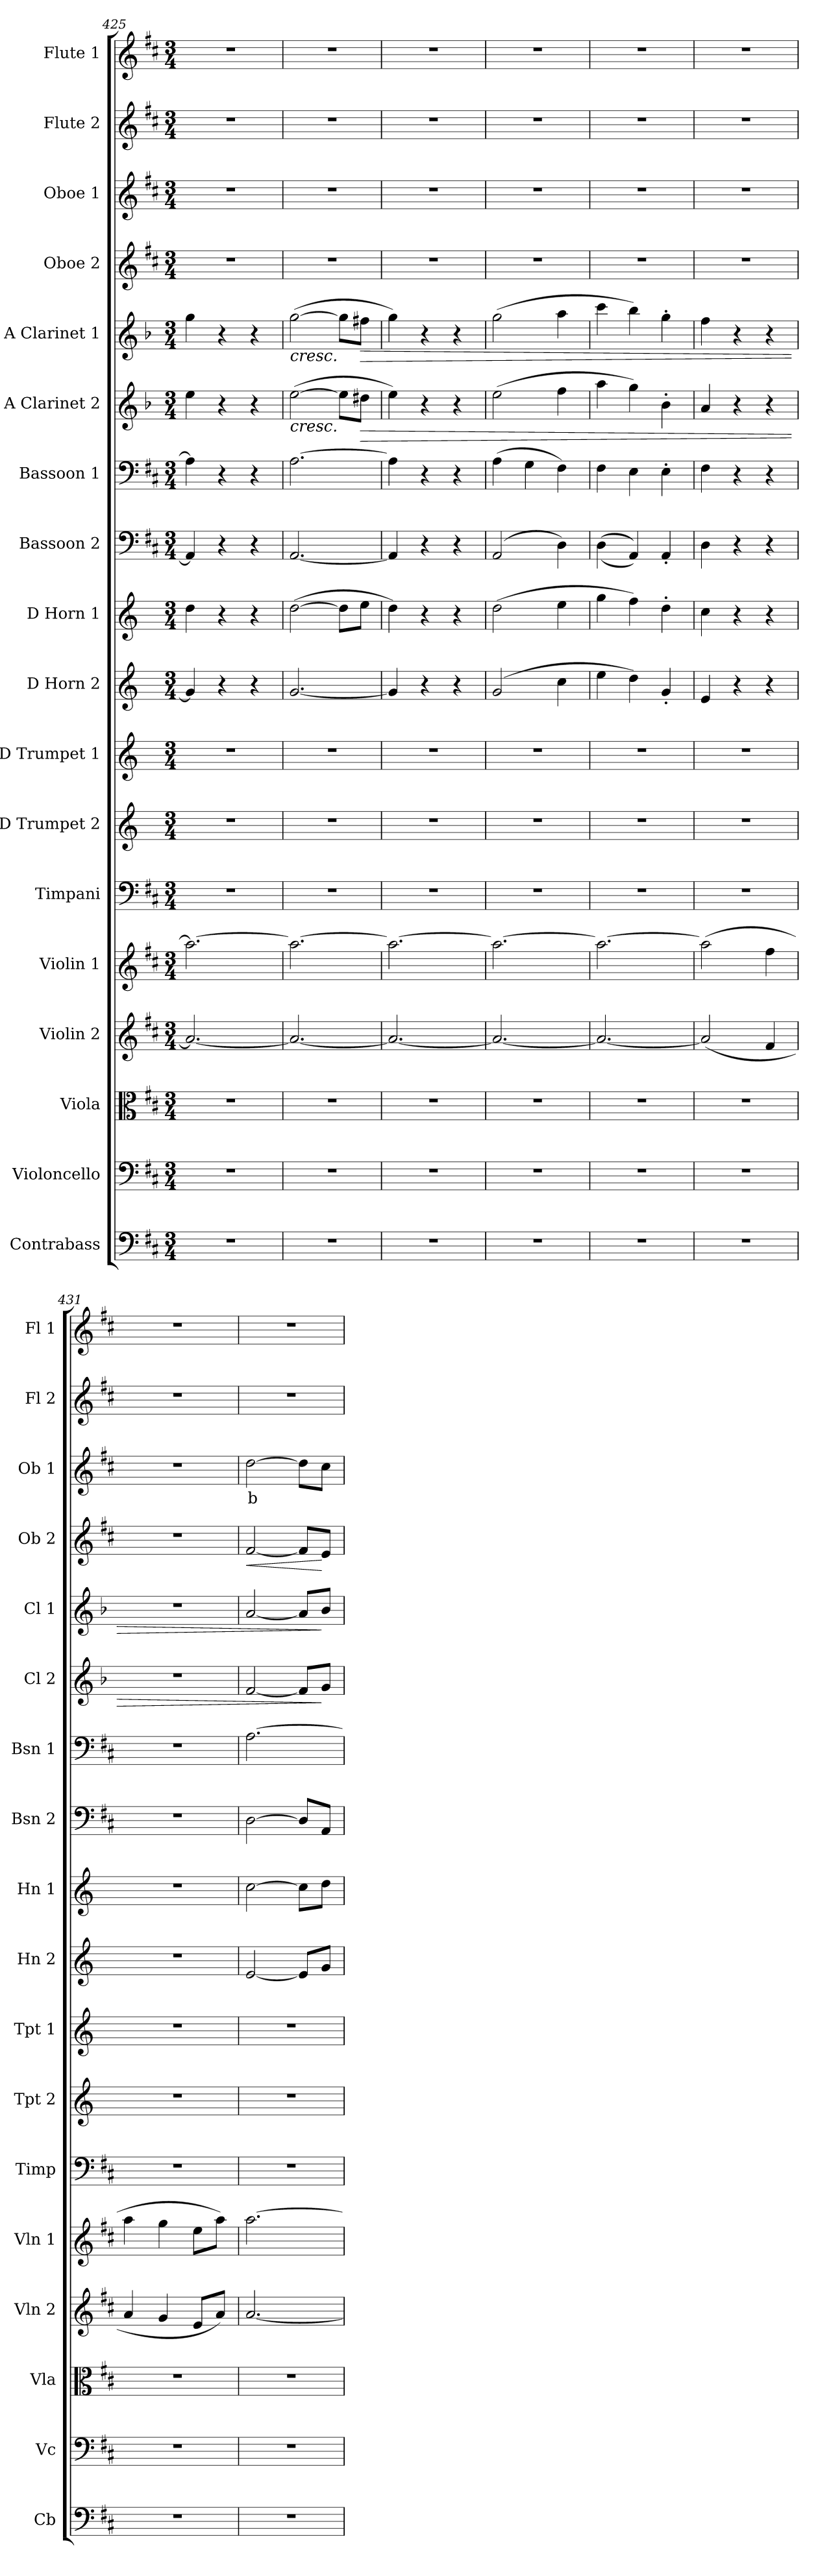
**kern	**kern	**kern	**kern	**kern	**kern	**kern	**kern	**kern	**kern	**kern	**kern	**kern	**dynam	**kern	**dynam	**kern	**dynam	**kern	**text	**kern	**kern
*part18	*part17	*part16	*part15	*part14	*part13	*part12	*part11	*part10	*part9	*part8	*part7	*part6	*part6	*part5	*part5	*part4	*part4	*part3	*part3	*part2	*part1
*staff18	*staff17	*staff16	*staff15	*staff14	*staff13	*staff12	*staff11	*staff10	*staff9	*staff8	*staff7	*staff6	*staff6	*staff5	*staff5	*staff4	*staff4	*staff3	*staff3	*staff2	*staff1
*I"Contrabass	*I"Violoncello	*I"Viola	*I"Violin 2	*I"Violin 1	*I"Timpani	*I"D Trumpet 2	*I"D Trumpet 1	*I"D Horn 2	*I"D Horn 1	*I"Bassoon 2	*I"Bassoon 1	*I"A Clarinet 2	*	*I"A Clarinet 1	*	*I"Oboe 2	*	*I"Oboe 1	*	*I"Flute 2	*I"Flute 1
*I'Cb	*I'Vc	*I'Vla	*I'Vln 2	*I'Vln 1	*I'Timp	*I'Tpt 2	*I'Tpt 1	*I'Hn 2	*I'Hn 1	*I'Bsn 2	*I'Bsn 1	*I'Cl 2	*	*I'Cl 1	*	*I'Ob 2	*	*I'Ob 1	*	*I'Fl 2	*I'Fl 1
*clefF4	*clefF4	*clefC3	*clefG2	*clefG2	*clefF4	*clefG2	*clefG2	*clefG2	*clefG2	*clefF4	*clefF4	*clefG2	*	*clefG2	*	*clefG2	*	*clefG2	*	*clefG2	*clefG2
*ITrd7c12	*	*	*	*	*	*ITrd-1c-2	*ITrd-1c-2	*ITrd6c10	*ITrd6c10	*	*	*ITrd2c3	*	*ITrd2c3	*	*	*	*	*	*	*
*k[f#c#]	*k[f#c#]	*k[f#c#]	*k[f#c#]	*k[f#c#]	*k[f#c#]	*k[f#c#]	*k[f#c#]	*k[f#c#]	*k[f#c#]	*k[f#c#]	*k[f#c#]	*k[f#c#]	*	*k[f#c#]	*	*k[f#c#]	*	*k[f#c#]	*	*k[f#c#]	*k[f#c#]
*M3/4	*M3/4	*M3/4	*M3/4	*M3/4	*M3/4	*M3/4	*M3/4	*M3/4	*M3/4	*M3/4	*M3/4	*M3/4	*	*M3/4	*	*M3/4	*	*M3/4	*	*M3/4	*M3/4
=425	=425	=425	=425	=425	=425	=425	=425	=425	=425	=425	=425	=425	=425	=425	=425	=425	=425	=425	=425	=425	=425
2.r	2.r	2.r	2.a/_	2.aa\_	2.r	2.r	2.r	4A/]	4e\	4AA/]	4A\]	4cc#\	.	4ee\	.	2.r	.	2.r	.	2.r	2.r
.	.	.	.	.	.	.	.	4r	4r	4r	4r	4r	.	4r	.	.	.	.	.	.	.
.	.	.	.	.	.	.	.	4r	4r	4r	4r	4r	.	4r	.	.	.	.	.	.	.
=426	=426	=426	=426	=426	=426	=426	=426	=426	=426	=426	=426	=426	=426	=426	=426	=426	=426	=426	=426	=426	=426
!	!	!	!	!	!	!	!	!	!	!	!	!	!LO:HP:b	!	!LO:HP:b	!	!	!	!	!	!
2.r	2.r	2.r	2.a/_	2.aa\_	2.r	2.r	2.r	[2.A/	([2e\	[2.AA/	[2.A\	([2cc#\	<	([2ee\	<	2.r	.	2.r	.	2.r	2.r
.	.	.	.	.	.	.	.	.	8e\L]	.	.	8cc#\L]	.	8ee\L]	.	.	.	.	.	.	.
!	!	!	!	!	!	!	!	!	!	!	!	!	!LO:HP:b	!	!LO:HP:b	!	!	!	!	!	!
.	.	.	.	.	.	.	.	.	8f#\J	.	.	8b#X\J	>	8dd#X\J	>	.	.	.	.	.	.
=427	=427	=427	=427	=427	=427	=427	=427	=427	=427	=427	=427	=427	=427	=427	=427	=427	=427	=427	=427	=427	=427
2.r	2.r	2.r	2.a/_	2.aa\_	2.r	2.r	2.r	4A/]	4e\)	4AA/]	4A\]	4cc#\)	.	4ee\)	.	2.r	.	2.r	.	2.r	2.r
.	.	.	.	.	.	.	.	4r	4r	4r	4r	4r	[	4r	[	.	.	.	.	.	.
.	.	.	.	.	.	.	.	4r	4r	4r	4r	4r	.	4r	.	.	.	.	.	.	.
=428	=428	=428	=428	=428	=428	=428	=428	=428	=428	=428	=428	=428	=428	=428	=428	=428	=428	=428	=428	=428	=428
2.r	2.r	2.r	2.a/_	2.aa\_	2.r	2.r	2.r	(2A/	(2e\	(2AA/	(4A\	(2cc#\	.	(2ee\	.	2.r	.	2.r	.	2.r	2.r
.	.	.	.	.	.	.	.	.	.	.	4G\	.	.	.	.	.	.	.	.	.	.
.	.	.	.	.	.	.	.	4d\	4f#\	4D\)	4F#\)	4dd\	.	4ff#\	.	.	.	.	.	.	.
=429	=429	=429	=429	=429	=429	=429	=429	=429	=429	=429	=429	=429	=429	=429	=429	=429	=429	=429	=429	=429	=429
2.r	2.r	2.r	2.a/_	2.aa\_	2.r	2.r	2.r	4f#\	4a\	((4D\	4F#\	4ff#\	.	4aa\	.	2.r	.	2.r	.	2.r	2.r
.	.	.	.	.	.	.	.	4e\)	4g\)	4AA/))	4E\	4ee\)	.	4gg\)	.	.	.	.	.	.	.
.	.	.	.	.	.	.	.	4A'/	4e'\	4AA'/	4E'\	4g'\	.	4ee'\	.	.	.	.	.	.	.
=430	=430	=430	=430	=430	=430	=430	=430	=430	=430	=430	=430	=430	=430	=430	=430	=430	=430	=430	=430	=430	=430
2.r	2.r	2.r	(2a/]	(2aa\]	2.r	2.r	2.r	4F#/	4d\	4D\	4F#\	4f#/	.	4dd\	.	2.r	.	2.r	.	2.r	2.r
.	.	.	.	.	.	.	.	4r	4r	4r	4r	4r	.	4r	.	.	.	.	.	.	.
.	.	.	4f#/	4ff#\	.	.	.	4r	4r	4r	4r	4r	.	4r	.	.	.	.	.	.	.
!!LO:PB:g=z
=431	=431	=431	=431	=431	=431	=431	=431	=431	=431	=431	=431	=431	=431	=431	=431	=431	=431	=431	=431	=431	=431
2.r	2.r	2.r	4a/	4aa\	2.r	2.r	2.r	2.r	2.r	2.r	2.r	2.r	.	2.r	.	2.r	.	2.r	.	2.r	2.r
.	.	.	4g/	4gg\	.	.	.	.	.	.	.	.	.	.	.	.	.	.	.	.	.
.	.	.	8e/L	8ee\L	.	.	.	.	.	.	.	.	.	.	.	.	.	.	.	.	.
.	.	.	8a/J)	8aa\J)	.	.	.	.	.	.	.	.	.	.	.	.	.	.	.	.	.
=432	=432	=432	=432	=432	=432	=432	=432	=432	=432	=432	=432	=432	=432	=432	=432	=432	=432	=432	=432	=432	=432
!	!	!	!	!	!	!	!	!	!	!	!	!	!	!	!	!	!LO:HP:b	!	!LO:LY:b:color=#FF0000	!	!
2.r	2.r	2.r	[2.a/	[2.aa\	2.r	2.r	2.r	[2F#/	[2d\	[2D\	[2.A\	[2d/	.	[2f#/	.	[2f#/	<	[2dd\	b	2.r	2.r
.	.	.	.	.	.	.	.	8F#/L]	8d\L]	8D/L]	.	8d/L]	.	8f#/L]	.	8f#/L]	.	8dd\L]	.	.	.
.	.	.	.	.	.	.	.	8A/J	8e\J	8AA/J	.	8e/J	]	8g/J	]	8e/J	[	8cc#\J	.	.	.
=	=	=	=	=	=	=	=	=	=	=	=	=	=	=	=	=	=	=	=	=	=
*-	*-	*-	*-	*-	*-	*-	*-	*-	*-	*-	*-	*-	*-	*-	*-	*-	*-	*-	*-	*-	*-
